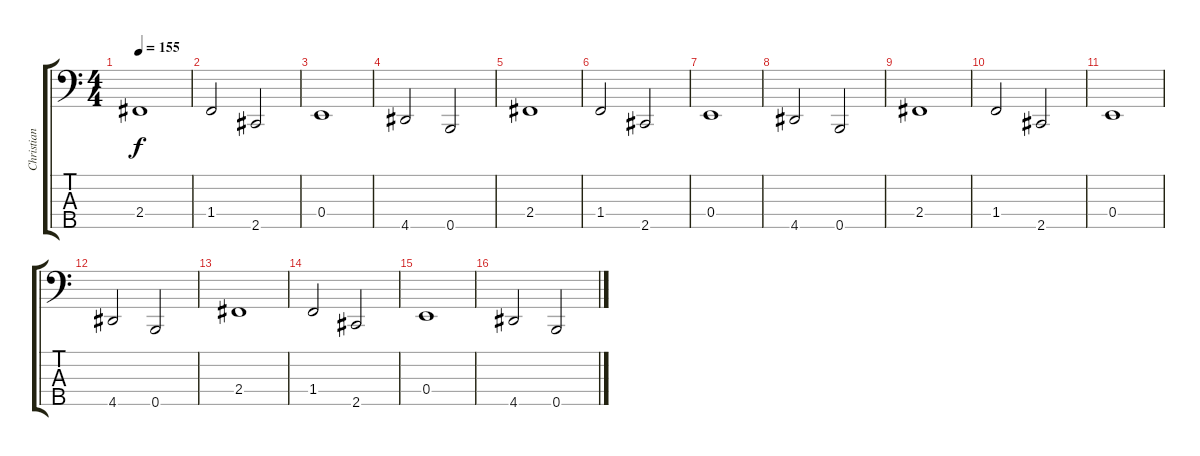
\track ("Christian" "Christian") {instrument distortionguitar}
\staff {score tabs}
\tuning (G2 D2 A1 E1 B0) {hide}
\ts (4 4)
\tempo 155
\clef f4
\ks c
2.4.1{dy f instrument distortionguitar} |
1.4.2 2.5.2 |
0.4.1 |
4.5.2 0.5.2 |
2.4.1 |
1.4.2 2.5.2 |
0.4.1 |
4.5.2 0.5.2 |
2.4.1{instrument electricbasspick} |
1.4.2 2.5.2 |
0.4.1 |
4.5.2 0.5.2 |
2.4.1 |
1.4.2 2.5.2 |
0.4.1 |
4.5.2 0.5.2
